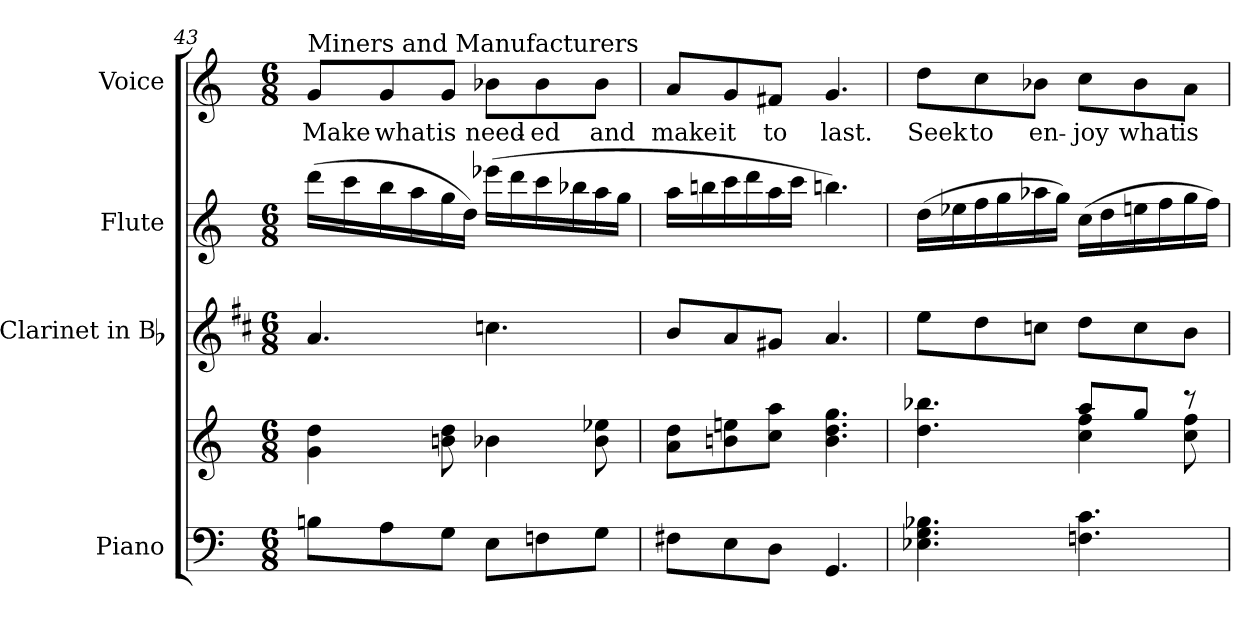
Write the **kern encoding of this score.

**kern	**kern	**kern	**kern	**kern	**text
*part4	*part4	*part3	*part2	*part1	*part1
*staff5	*staff4	*staff3	*staff2	*staff1	*staff1
*I"Piano	*	*I"Clarinet in Bb	*I"Flute	*I"Voice	*
*I'Pno.	*	*I'Cl.	*I'Fl.	*I'Voice	*
*clefF4	*clefG2	*clefG2	*clefG2	*clefG2	*
*	*	*ITrd1c2	*	*	*
*k[]	*k[]	*k[]	*k[]	*k[]	*
*C:	*C:	*C:	*C:	*C:	*
*M6/8	*M6/8	*M6/8	*M6/8	*M6/8	*
=43	=43	=43	=43	=43	=43
!	!	!	!	!LO:TX:a:t=Miners and Manufacturers	!
!	!	!	!	!	!LO:LY:b:color=#000000
8Bni\L	4gi\ 4ddi	4.gi/	(16dddi\LL	8gi/L	Make
.	.	.	16ccci\	.	.
!	!	!	!	!	!LO:LY:b:color=#000000
8Ai\	.	.	16bbi\	8gi/	what
.	.	.	16aai\	.	.
!	!	!	!	!	!LO:LY:b:color=#000000
8Gi\J	8bni\ 8ddi	.	16ggi\	8gi/J	is
.	.	.	16ddi\JJ)	.	.
!	!	!	!	!	!LO:LY:b:color=#000000
8Ei\L	4b-Xi\	4.b-Xi\	(16eee-Xi\LL	8b-Xi\L	need-
.	.	.	16dddi\	.	.
!	!	!	!	!	!LO:LY:b:color=#000000
8Fni\	.	.	16ccci\	8b-i\	-ed
.	.	.	16bb-Xi\	.	.
!	!	!	!	!	!LO:LY:b:color=#000000
8Gi\J	8b-i\ 8ee-Xi	.	16aai\	8b-i\J	and
.	.	.	16ggi\JJ	.	.
=44	=44	=44	=44	=44	=44
!	!	!	!	!	!LO:LY:b:color=#000000
8F#Xi\L	8ai\ 8ddiL	8ai/L	16aai\LL	8ai/L	make
.	.	.	16bbni\	.	.
!	!	!	!	!	!LO:LY:b:color=#000000
8Ei\	8bni\ 8eeni	8gi/	16ccci\	8gi/	it
.	.	.	16dddi\	.	.
!	!	!	!	!	!LO:LY:b:color=#000000
8Di\J	8cci\ 8aaiJ	8f#Xi/J	16aai\	8f#Xi/J	to
.	.	.	16ccci\JJ	.	.
!	!	!	!	!	!LO:LY:b:color=#000000
4.GGi/	4.bi\ 4.ddi 4.ggi	4.gi/	4.bbni\)	4.gi/	last.
!!LO:LB:g=z
=45	=45	=45	=45	=45	=45
*	*^	*	*	*	*
!	!	!	!	!	!	!LO:LY:b:color=#000000
4.E-Xi\ 4.Gi 4.B-Xi	4.ddi\ 4.bb-Xi	4.ryy	8ddi\L	(16ddi\LL	8ddi\L	Seek
.	.	.	.	16ee-Xi\	.	.
!	!	!	!	!	!	!LO:LY:b:color=#000000
.	.	.	8cci\	16ffi\	8cci\	to
.	.	.	.	16ggi\	.	.
!	!	!	!	!	!	!LO:LY:b:color=#000000
.	.	.	8b-Xi\J	16aa-Xi\	8b-Xi\J	en-
.	.	.	.	16ggi\JJ)	.	.
!	!	!	!	!	!	!LO:LY:b:color=#000000
4.Fni\ 4.ci	8aai/L	4cci\ 4ffi	8cci\L	(16cci\LL	8cci\L	-joy
.	.	.	.	16ddi\	.	.
!	!	!	!	!	!	!LO:LY:b:color=#000000
.	8ggi/J	.	8b-i\	16eeni\	8b-i\	what
.	.	.	.	16ffi\	.	.
!	!	!	!	!	!	!LO:LY:b:color=#000000
.	8r	8cci\ 8ffi	8ai\J	16ggi\	8ai\J	is
.	.	.	.	16ffi\JJ)	.	.
*	*v	*v	*	*	*	*
=	=	=	=	=	=
*-	*-	*-	*-	*-	*-
